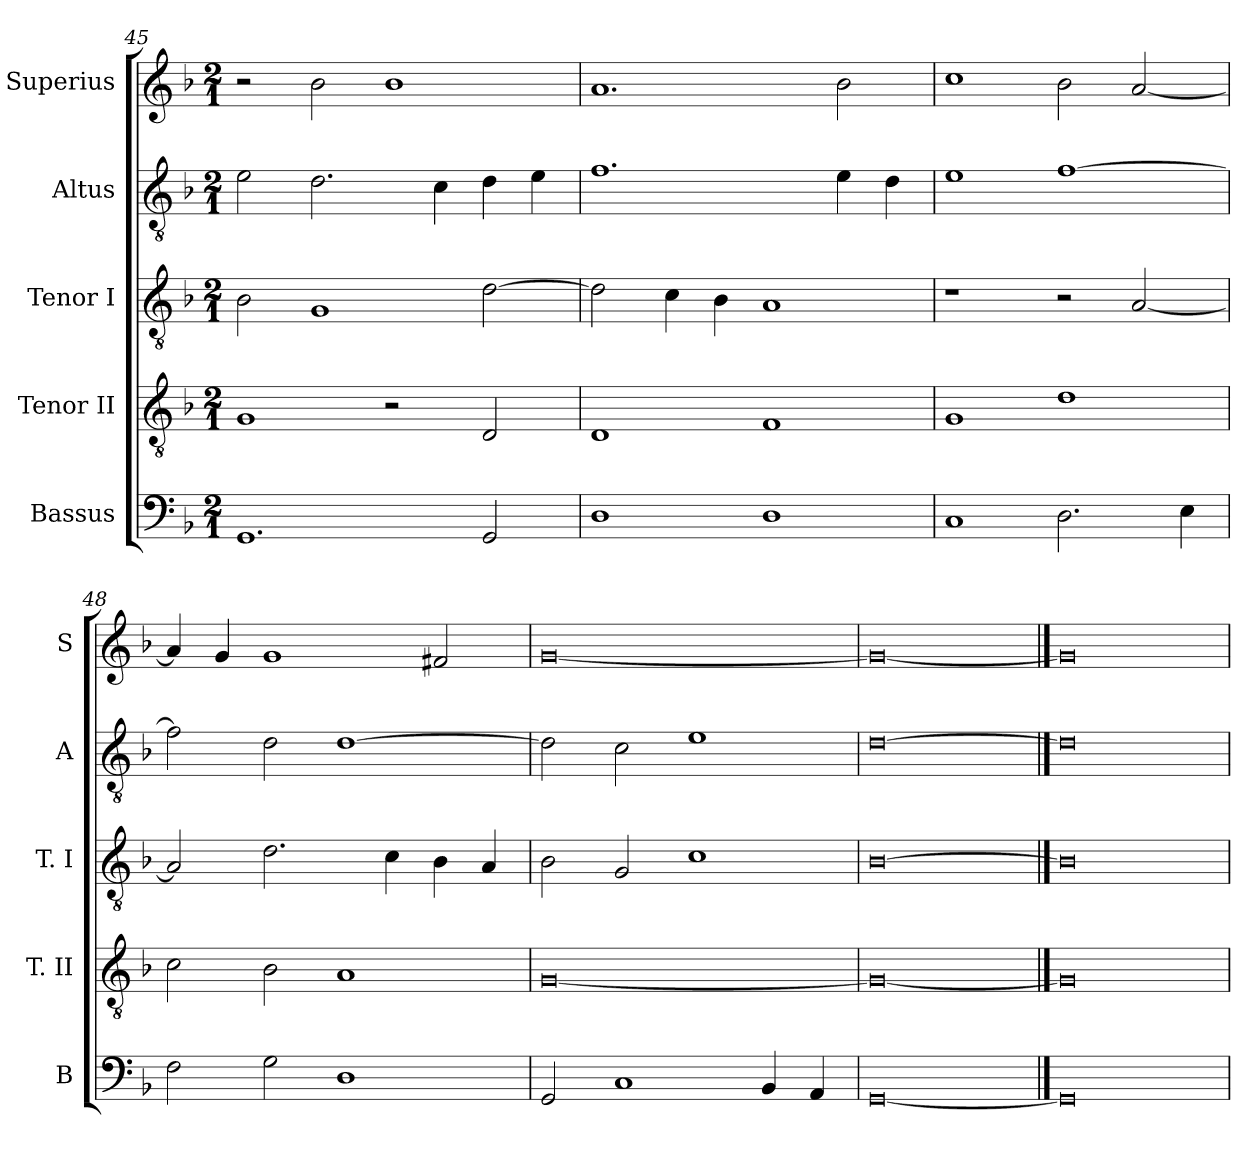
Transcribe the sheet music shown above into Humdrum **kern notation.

**kern	**kern	**kern	**kern	**kern
*part5	*part4	*part3	*part2	*part1
*staff5	*staff4	*staff3	*staff2	*staff1
*I"Bassus	*I"Tenor II	*I"Tenor I	*I"Altus	*I"Superius
*I'B	*I'T. II	*I'T. I	*I'A	*I'S
*clefF4	*clefGv2	*clefGv2	*clefGv2	*clefG2
*k[b-]	*k[b-]	*k[b-]	*k[b-]	*k[b-]
*F:	*F:	*F:	*F:	*F:
*M2/1	*M2/1	*M2/1	*M2/1	*M2/1
=45	=45	=45	=45	=45
1.GG	1G	2B-	2e	2r
.	.	1G	2.d	2b-
.	2r	.	.	1b-
.	.	.	4c	.
2GG	2D	[2d	4d	.
.	.	.	4e	.
=46	=46	=46	=46	=46
1D	1D	2d]	1.f	1.a
.	.	4c	.	.
.	.	4B-	.	.
1D	1F	1A	.	.
.	.	.	4e	2b-
.	.	.	4d	.
=47	=47	=47	=47	=47
1C	1G	1r	1e	1cc
2.D	1d	2r	[1f	2b-
.	.	[2A	.	[2a
4E	.	.	.	.
=48	=48	=48	=48	=48
2F	2c	2A]	2f]	4a]
.	.	.	.	4g
2G	2B-	2.d	2d	1g
1D	1A	.	[1d	.
.	.	4c	.	.
.	.	4B-	.	2f#X
.	.	4A	.	.
=49	=49	=49	=49	=49
2GG	[0G	2B-	2d]	[0g
1C	.	2G	2c	.
.	.	1c	1e	.
4BB-	.	.	.	.
4AA	.	.	.	.
=50	=50	=50	=50	=50
[0GG	0G_	[0B-	[0d	0g_
==51	==51	==51	==51	==51
0GG]	0G]	0B-]	0d]	0g]
=	=	=	=	=
*-	*-	*-	*-	*-
